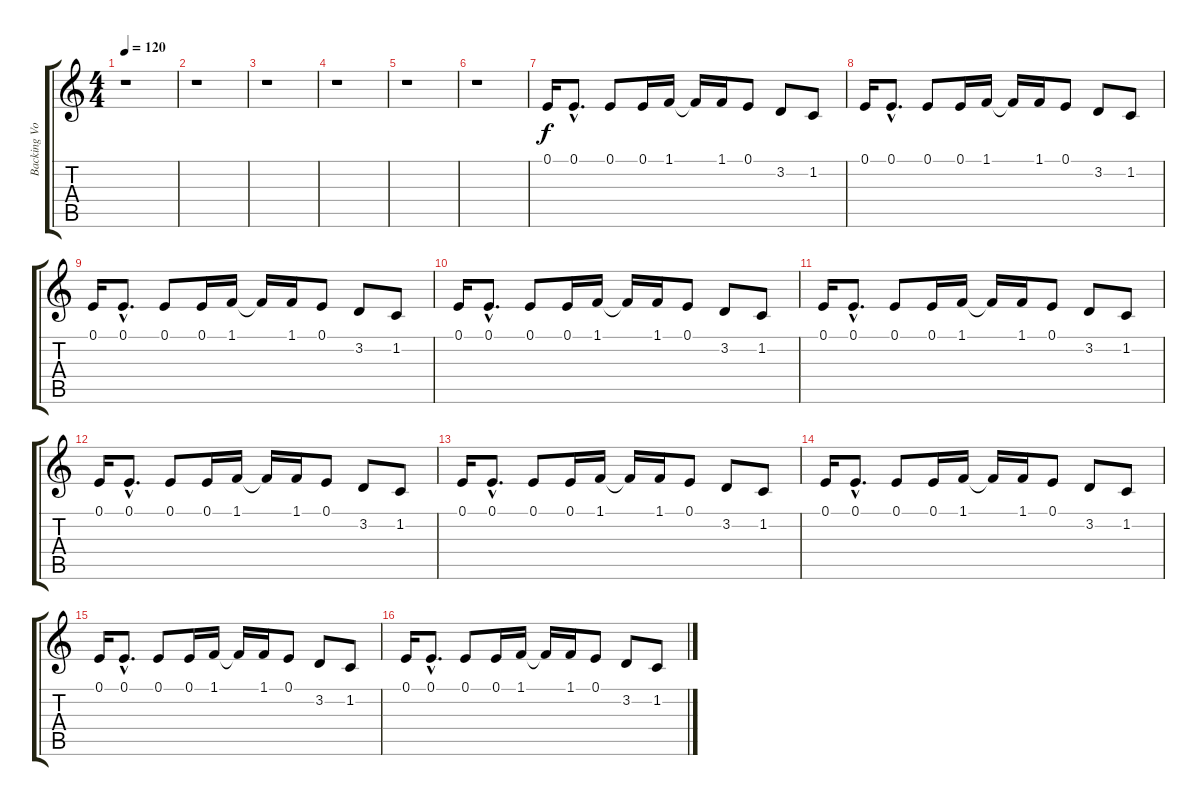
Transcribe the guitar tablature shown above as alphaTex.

\track ("Backing Vocals" "Backing Vo") {instrument choiraahs}
\staff {score tabs}
\tuning (E4 B3 G3 D3 A2 E2) {hide}
\ts (4 4)
\tempo 120
\clef g2
\ks c
r.1{dy f} |
r.1 |
r.1 |
r.1 |
r.1 |
r.1 |
0.1.16 0.1{hac}.8{d} 0.1.8 0.1.16 1.1.16 1.1{t}.16 1.1.16 0.1.8 3.2.8 1.2.8 |
0.1.16 0.1{hac}.8{d} 0.1.8 0.1.16 1.1.16 1.1{t}.16 1.1.16 0.1.8 3.2.8 1.2.8 |
0.1.16 0.1{hac}.8{d} 0.1.8 0.1.16 1.1.16 1.1{t}.16 1.1.16 0.1.8 3.2.8 1.2.8 |
0.1.16 0.1{hac}.8{d} 0.1.8 0.1.16 1.1.16 1.1{t}.16 1.1.16 0.1.8 3.2.8 1.2.8 |
0.1.16 0.1{hac}.8{d} 0.1.8 0.1.16 1.1.16 1.1{t}.16 1.1.16 0.1.8 3.2.8 1.2.8 |
0.1.16 0.1{hac}.8{d} 0.1.8 0.1.16 1.1.16 1.1{t}.16 1.1.16 0.1.8 3.2.8 1.2.8 |
0.1.16 0.1{hac}.8{d} 0.1.8 0.1.16 1.1.16 1.1{t}.16 1.1.16 0.1.8 3.2.8 1.2.8 |
0.1.16 0.1{hac}.8{d} 0.1.8 0.1.16 1.1.16 1.1{t}.16 1.1.16 0.1.8 3.2.8 1.2.8 |
0.1.16 0.1{hac}.8{d} 0.1.8 0.1.16 1.1.16 1.1{t}.16 1.1.16 0.1.8 3.2.8 1.2.8 |
0.1.16 0.1{hac}.8{d} 0.1.8 0.1.16 1.1.16 1.1{t}.16 1.1.16 0.1.8 3.2.8 1.2.8
